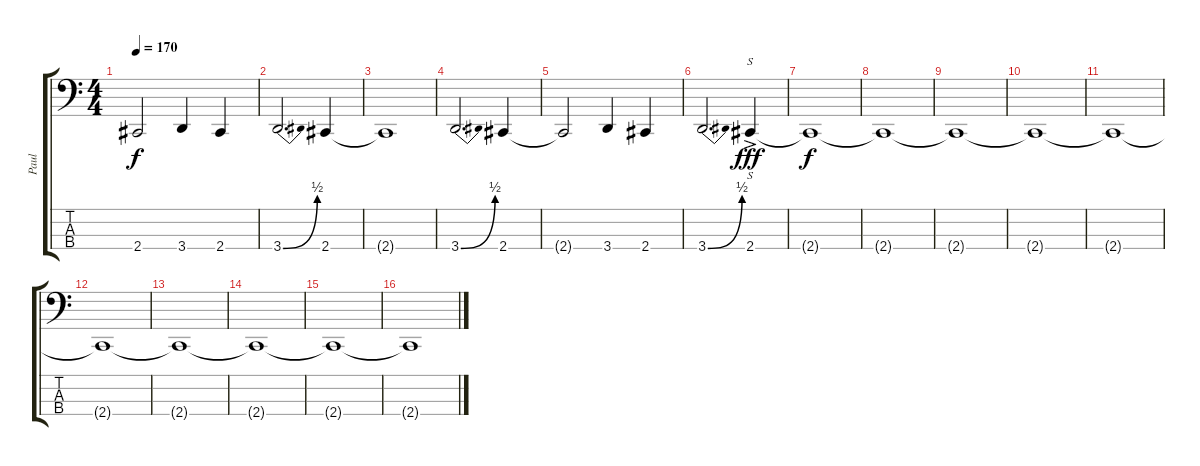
\track ("Paul" "Paul") {instrument electricbasspick}
\staff {score tabs}
\tuning (E2 B1 Gb1 B0) {hide}
\ts (4 4)
\tempo 170
\clef f4
\ks c
2.4{t}.2{dy f} 3.4.4 2.4.4 |
3.4{be (bend 0 0 60 2)}.2{d} 2.4.4 |
2.4{t}.1 |
3.4{be (bend 0 0 60 2)}.2{d} 2.4.4 |
2.4{t}.2 3.4.4 2.4.4 |
3.4{be (bend 0 0 60 2)}.2{d} 2.4{ac}.4{s dy fff} |
2.4{t}.1{dy f} |
2.4{t}.1 |
2.4{t}.1 |
2.4{t}.1 |
2.4{t}.1 |
2.4{t}.1 |
2.4{t}.1 |
2.4{t}.1 |
2.4{t}.1 |
2.4{t}.1
